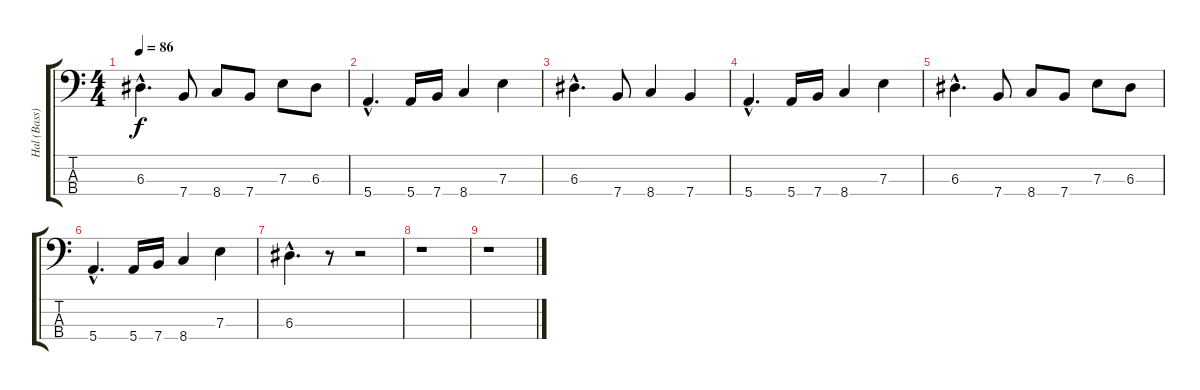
\track ("Hal (Bass)" "Hal (Bass)") {instrument electricbassfinger}
\staff {score tabs}
\tuning (G2 D2 A1 E1) {hide}
\ts (4 4)
\tempo 86
\clef f4
\ks c
6.3{hac}.4{d dy f} 7.4.8 8.4.8 7.4.8 7.3.8 6.3.8 |
5.4{hac}.4{d} 5.4.16 7.4.16 8.4.4 7.3.4 |
6.3{hac}.4{d} 7.4.8 8.4.4 7.4.4 |
5.4{hac}.4{d} 5.4.16 7.4.16 8.4.4 7.3.4 |
6.3{hac}.4{d} 7.4.8 8.4.8 7.4.8 7.3.8 6.3.8 |
5.4{hac}.4{d} 5.4.16 7.4.16 8.4.4 7.3.4 |
6.3{hac}.4{d} r.8 r.2 |
r.1 |
r.1
